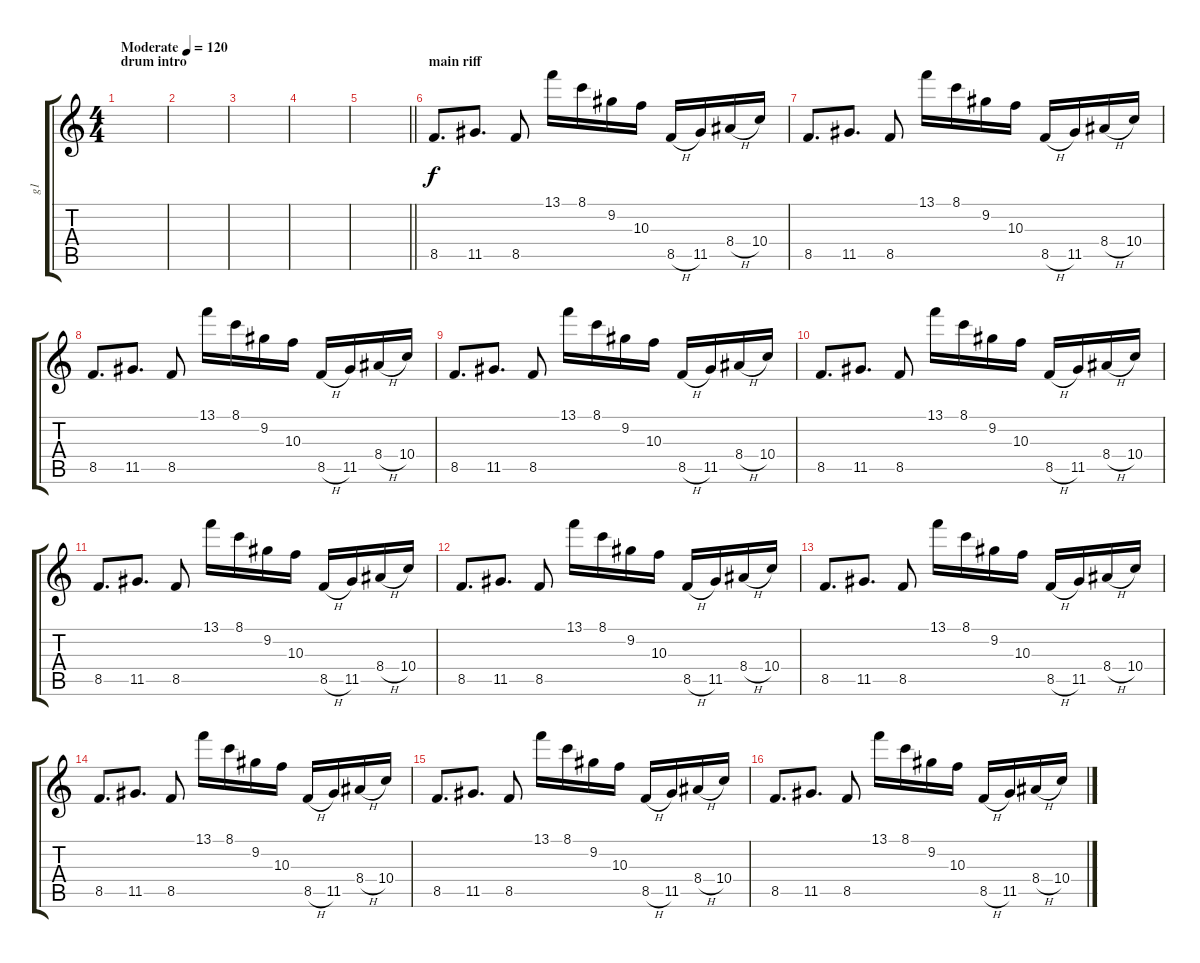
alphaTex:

\track ("g1" "g1") {instrument distortionguitar}
\staff {score tabs}
\tuning (E4 B3 G3 D3 A2 E2) {hide}
\ts (4 4)
\section ("" "drum intro")
\tempo (120 "Moderate")
\clef g2
\ks c
|
|
|
|
\barLineRight lightlight
|
\section ("" "main riff")
8.5.8{d} 11.5.8{d} 8.5.8 13.1.16 8.1.16 9.2.16 10.3.16 8.5{h}.16 11.5.16 8.4{h}.16 10.4.16 |
8.5.8{d} 11.5.8{d} 8.5.8 13.1.16 8.1.16 9.2.16 10.3.16 8.5{h}.16 11.5.16 8.4{h}.16 10.4.16 |
8.5.8{d} 11.5.8{d} 8.5.8 13.1.16 8.1.16 9.2.16 10.3.16 8.5{h}.16 11.5.16 8.4{h}.16 10.4.16 |
8.5.8{d} 11.5.8{d} 8.5.8 13.1.16 8.1.16 9.2.16 10.3.16 8.5{h}.16 11.5.16 8.4{h}.16 10.4.16 |
8.5.8{d} 11.5.8{d} 8.5.8 13.1.16 8.1.16 9.2.16 10.3.16 8.5{h}.16 11.5.16 8.4{h}.16 10.4.16 |
8.5.8{d} 11.5.8{d} 8.5.8 13.1.16 8.1.16 9.2.16 10.3.16 8.5{h}.16 11.5.16 8.4{h}.16 10.4.16 |
8.5.8{d} 11.5.8{d} 8.5.8 13.1.16 8.1.16 9.2.16 10.3.16 8.5{h}.16 11.5.16 8.4{h}.16 10.4.16 |
8.5.8{d} 11.5.8{d} 8.5.8 13.1.16 8.1.16 9.2.16 10.3.16 8.5{h}.16 11.5.16 8.4{h}.16 10.4.16 |
8.5.8{d} 11.5.8{d} 8.5.8 13.1.16 8.1.16 9.2.16 10.3.16 8.5{h}.16 11.5.16 8.4{h}.16 10.4.16 |
8.5.8{d} 11.5.8{d} 8.5.8 13.1.16 8.1.16 9.2.16 10.3.16 8.5{h}.16 11.5.16 8.4{h}.16 10.4.16 |
8.5.8{d} 11.5.8{d} 8.5.8 13.1.16 8.1.16 9.2.16 10.3.16 8.5{h}.16 11.5.16 8.4{h}.16 10.4.16
